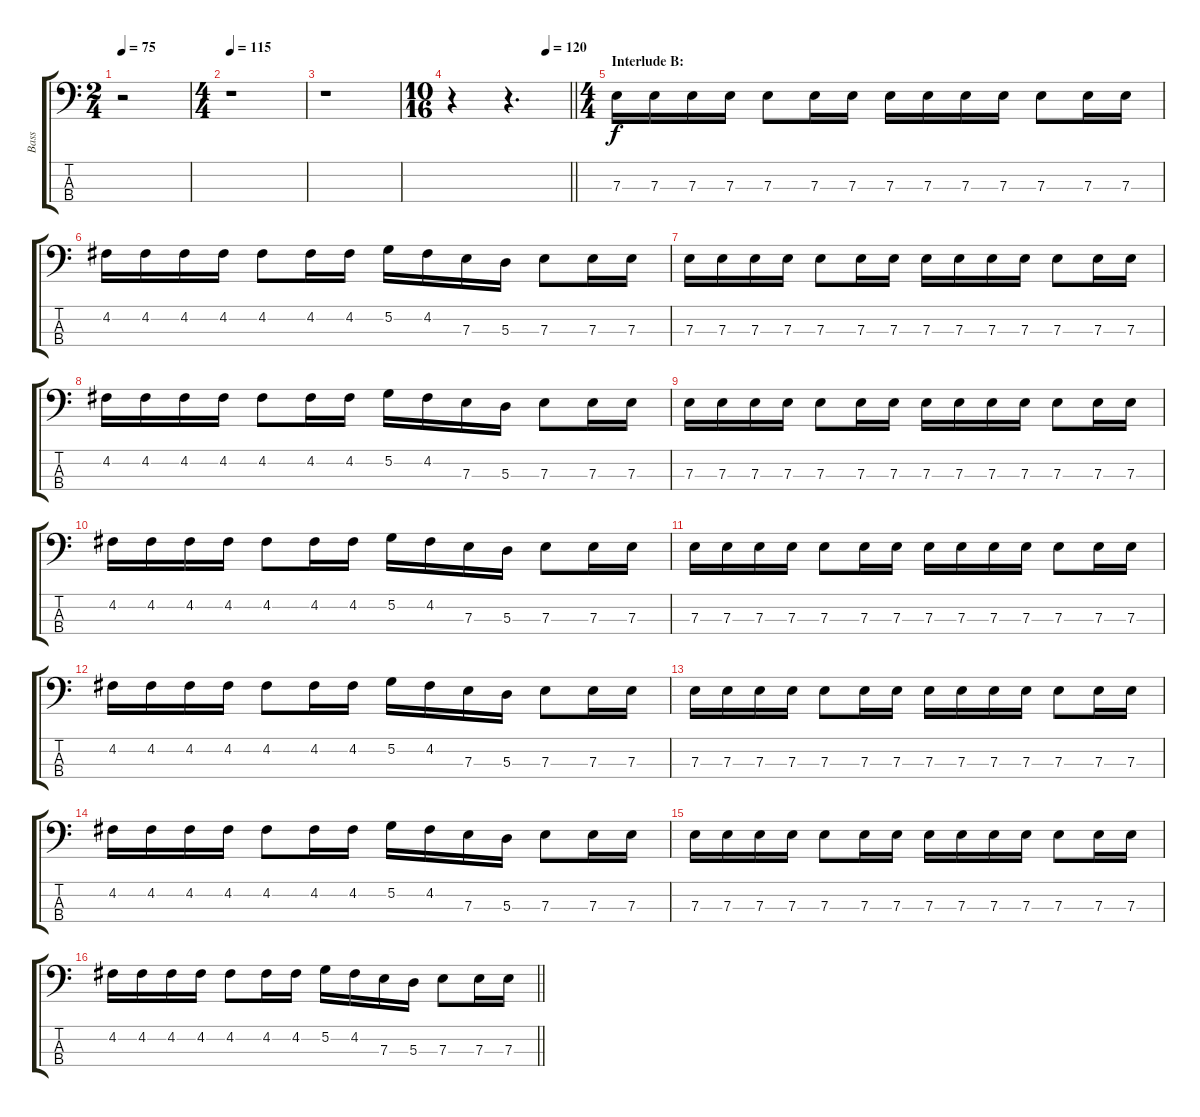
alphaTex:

\track ("Bass" "Bass") {instrument electricbassfinger}
\staff {score tabs}
\tuning (G2 D2 A1 E1) {hide}
\ts (2 4)
\tempo 75
\clef f4
\ks c
r.2{dy f} |
\ts (4 4)
\tempo 115
r.1 |
r.1 |
\ts (10 16)
\tempo (120 0.8)
\barLineRight lightlight
r.4 r.4{d} |
\ts (4 4)
\section ("" "Interlude B:")
7.3.16 7.3.16 7.3.16 7.3.16 7.3.8 7.3.16 7.3.16 7.3.16 7.3.16 7.3.16 7.3.16 7.3.8 7.3.16 7.3.16 |
4.2.16 4.2.16 4.2.16 4.2.16 4.2.8 4.2.16 4.2.16 5.2.16 4.2.16 7.3.16 5.3.16 7.3.8 7.3.16 7.3.16 |
7.3.16 7.3.16 7.3.16 7.3.16 7.3.8 7.3.16 7.3.16 7.3.16 7.3.16 7.3.16 7.3.16 7.3.8 7.3.16 7.3.16 |
4.2.16 4.2.16 4.2.16 4.2.16 4.2.8 4.2.16 4.2.16 5.2.16 4.2.16 7.3.16 5.3.16 7.3.8 7.3.16 7.3.16 |
7.3.16 7.3.16 7.3.16 7.3.16 7.3.8 7.3.16 7.3.16 7.3.16 7.3.16 7.3.16 7.3.16 7.3.8 7.3.16 7.3.16 |
4.2.16 4.2.16 4.2.16 4.2.16 4.2.8 4.2.16 4.2.16 5.2.16 4.2.16 7.3.16 5.3.16 7.3.8 7.3.16 7.3.16 |
7.3.16 7.3.16 7.3.16 7.3.16 7.3.8 7.3.16 7.3.16 7.3.16 7.3.16 7.3.16 7.3.16 7.3.8 7.3.16 7.3.16 |
4.2.16 4.2.16 4.2.16 4.2.16 4.2.8 4.2.16 4.2.16 5.2.16 4.2.16 7.3.16 5.3.16 7.3.8 7.3.16 7.3.16 |
7.3.16 7.3.16 7.3.16 7.3.16 7.3.8 7.3.16 7.3.16 7.3.16 7.3.16 7.3.16 7.3.16 7.3.8 7.3.16 7.3.16 |
4.2.16 4.2.16 4.2.16 4.2.16 4.2.8 4.2.16 4.2.16 5.2.16 4.2.16 7.3.16 5.3.16 7.3.8 7.3.16 7.3.16 |
7.3.16 7.3.16 7.3.16 7.3.16 7.3.8 7.3.16 7.3.16 7.3.16 7.3.16 7.3.16 7.3.16 7.3.8 7.3.16 7.3.16 |
\barLineRight lightlight
4.2.16 4.2.16 4.2.16 4.2.16 4.2.8 4.2.16 4.2.16 5.2.16 4.2.16 7.3.16 5.3.16 7.3.8 7.3.16 7.3.16
